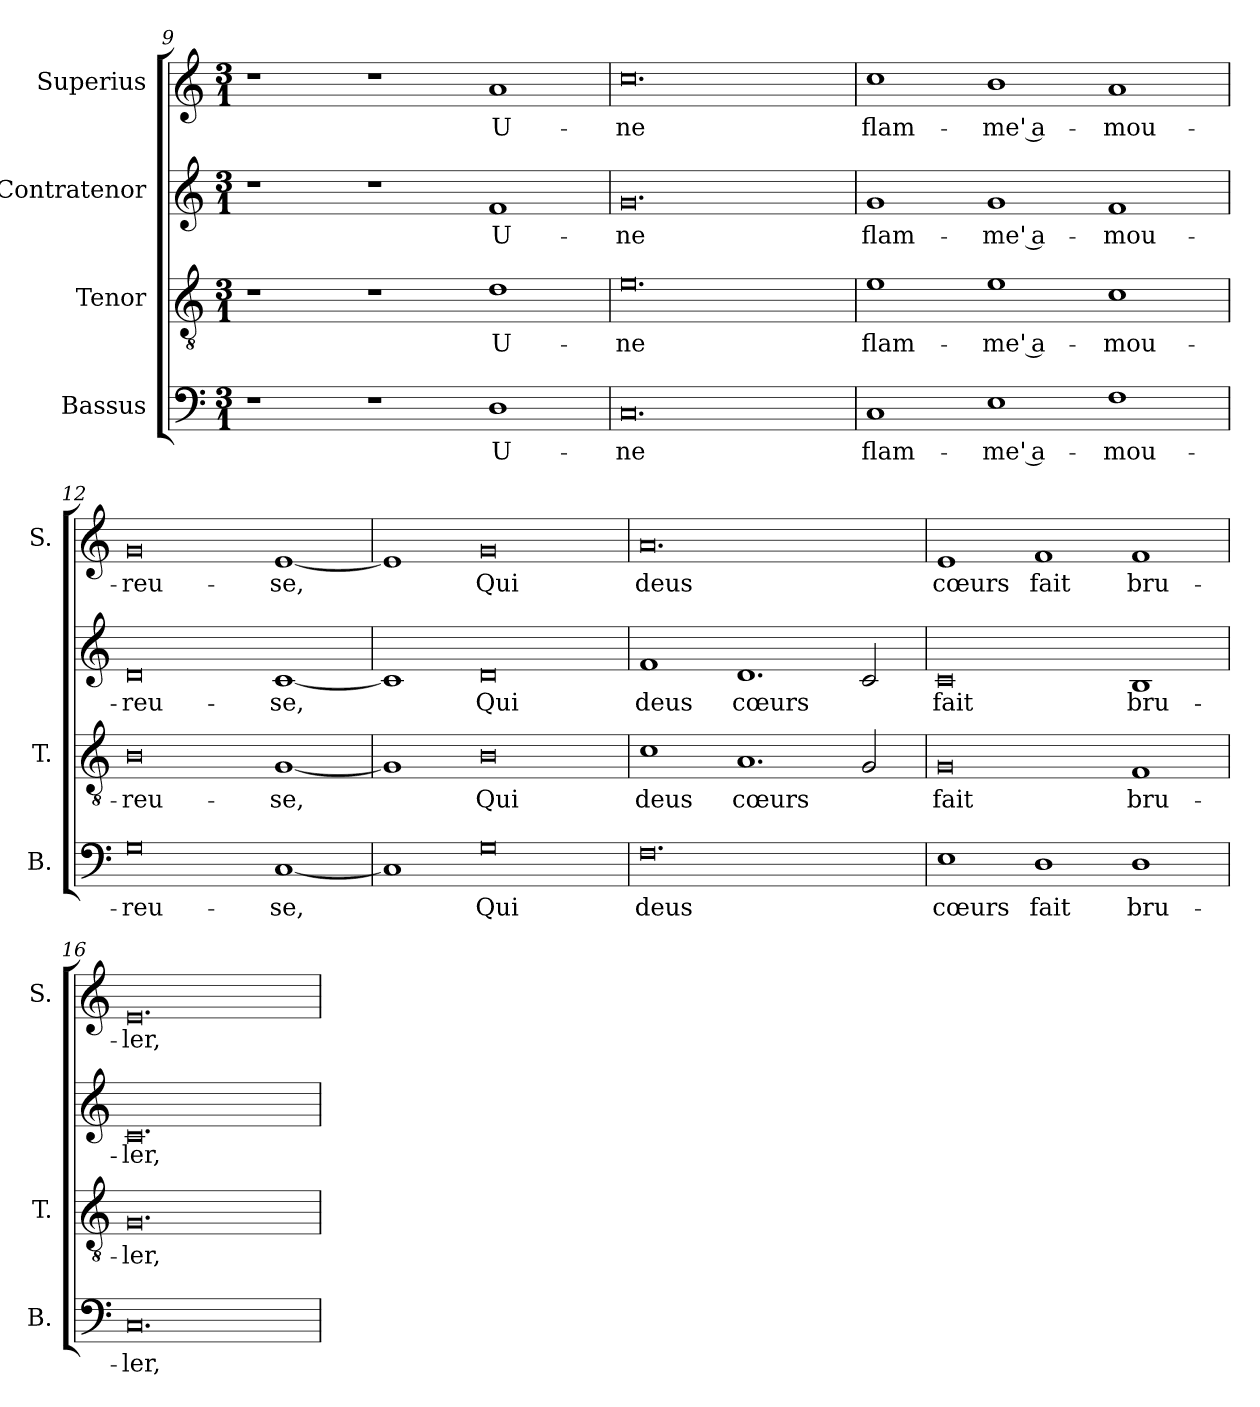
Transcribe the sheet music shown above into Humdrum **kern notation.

**kern	**text	**kern	**text	**kern	**text	**kern	**text
*part4	*part4	*part3	*part3	*part2	*part2	*part1	*part1
*staff4	*staff4	*staff3	*staff3	*staff2	*staff2	*staff1	*staff1
*I"Bassus	*	*I"Tenor	*	*I"Contratenor	*	*I"Superius	*
*I'B.	*	*I'T.	*	*	*	*I'S.	*
!!LO:LB:g=z
*clefF4	*	*clefGv2	*	*clefG2	*	*clefG2	*
*k[]	*	*k[]	*	*k[]	*	*k[]	*
*C:	*	*C:	*	*C:	*	*C:	*
*M3/1	*	*M3/1	*	*M3/1	*	*M3/1	*
=9	=9	=9	=9	=9	=9	=9	=9
1r	.	1r	.	1r	.	1r	.
1r	.	1r	.	1r	.	1r	.
1D\	U-	1d\	U-	1f/	U-	1a/	U-
=10	=10	=10	=10	=10	=10	=10	=10
0.C/	-ne	0.e\	-ne	0.g/	-ne	0.cc\	-ne
=11	=11	=11	=11	=11	=11	=11	=11
1C/	flam-	1e\	flam-	1g/	flam-	1cc\	flam-
1E\	-me' a-	1e\	-me' a-	1g/	-me' a-	1b\	-me' a-
1F\	-mou-	1c\	-mou-	1f/	-mou-	1a/	-mou-
=12	=12	=12	=12	=12	=12	=12	=12
0G\	-reu-	0B\	-reu-	0d/	-reu-	0g/	-reu-
[1C/	-se,	[1G/	-se,	[1c/	-se,	[1e/	-se,
=13	=13	=13	=13	=13	=13	=13	=13
1C/]	.	1G/]	.	1c/]	.	1e/]	.
0G\	Qui	0B\	Qui	0d/	Qui	0g/	Qui
=14	=14	=14	=14	=14	=14	=14	=14
0.F\	deus	1c\	deus	1f/	deus	0.a/	deus
.	.	1.A/	cœurs	1.d/	cœurs	.	.
.	.	2G/	.	2c/	.	.	.
=15	=15	=15	=15	=15	=15	=15	=15
1E\	cœurs	0G/	fait	0c/	fait	1e/	cœurs
1D\	fait	.	.	.	.	1f/	fait
1D\	bru-	1F/	bru-	1B/	bru-	1f/	bru-
=16	=16	=16	=16	=16	=16	=16	=16
0.C/	-ler,	0.G/	-ler,	0.c/	-ler,	0.e/	-ler,
=	=	=	=	=	=	=	=
*-	*-	*-	*-	*-	*-	*-	*-
